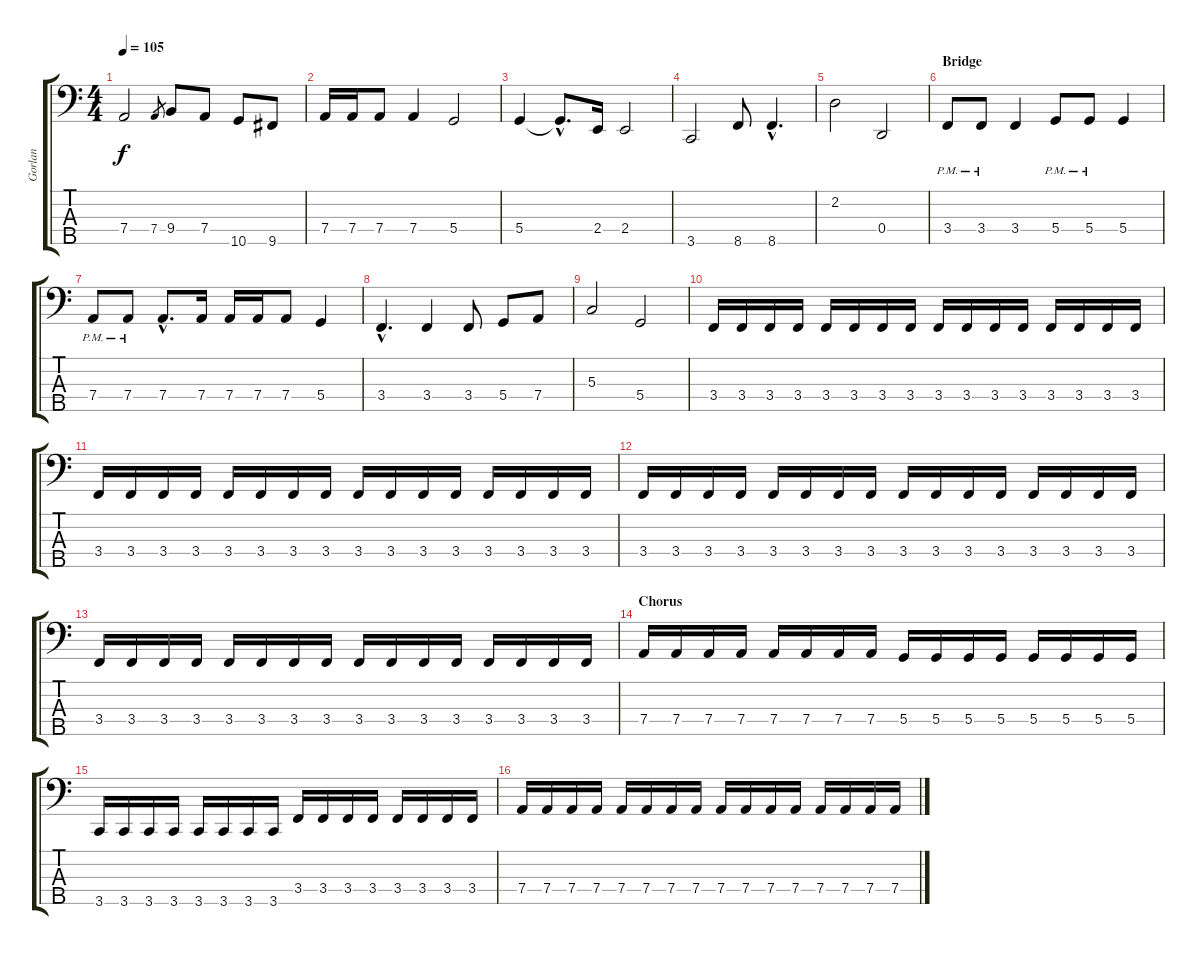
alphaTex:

\track ("Gorlan" "Gorlan") {instrument electricbasspick}
\staff {score tabs}
\tuning (F2 C2 G1 D1 A0) {hide}
\ts (4 4)
\tempo 105
\clef f4
\ks c
7.4.2{dy f} 7.4.8{gr} 9.4.8{instrument slapbass1} 7.4.8{instrument electricbasspick} 10.5.8 9.5.8 |
7.4.16 7.4.16 7.4.8 7.4.4 5.4.2 |
5.4.4 5.4{hac t}.8{d} 2.4.16 2.4.2 |
3.5.2 8.5.8 8.5{hac}.4{d} |
2.2.2 0.4.2 |
\section ("" "Bridge")
3.4{pm}.8 3.4{pm}.8 3.4.4 5.4{pm}.8 5.4{pm}.8 5.4.4 |
7.4{pm}.8 7.4{pm}.8 7.4{hac}.8{d} 7.4.16 7.4.16 7.4.16 7.4.8 5.4.4 |
3.4{hac}.4{d} 3.4.4 3.4.8 5.4.8 7.4.8 |
5.3.2 5.4.2 |
3.4.16 3.4.16 3.4.16 3.4.16 3.4.16 3.4.16 3.4.16 3.4.16 3.4.16 3.4.16 3.4.16 3.4.16 3.4.16 3.4.16 3.4.16 3.4.16 |
3.4.16 3.4.16 3.4.16 3.4.16 3.4.16 3.4.16 3.4.16 3.4.16 3.4.16 3.4.16 3.4.16 3.4.16 3.4.16 3.4.16 3.4.16 3.4.16 |
3.4.16 3.4.16 3.4.16 3.4.16 3.4.16 3.4.16 3.4.16 3.4.16 3.4.16 3.4.16 3.4.16 3.4.16 3.4.16 3.4.16 3.4.16 3.4.16 |
3.4.16 3.4.16 3.4.16 3.4.16 3.4.16 3.4.16 3.4.16 3.4.16 3.4.16 3.4.16 3.4.16 3.4.16 3.4.16 3.4.16 3.4.16 3.4.16 |
\section ("" "Chorus")
7.4.16 7.4.16 7.4.16 7.4.16 7.4.16 7.4.16 7.4.16 7.4.16 5.4.16 5.4.16 5.4.16 5.4.16 5.4.16 5.4.16 5.4.16 5.4.16 |
3.5.16 3.5.16 3.5.16 3.5.16 3.5.16 3.5.16 3.5.16 3.5.16 3.4.16 3.4.16 3.4.16 3.4.16 3.4.16 3.4.16 3.4.16 3.4.16 |
7.4.16 7.4.16 7.4.16 7.4.16 7.4.16 7.4.16 7.4.16 7.4.16 7.4.16 7.4.16 7.4.16 7.4.16 7.4.16 7.4.16 7.4.16 7.4.16
